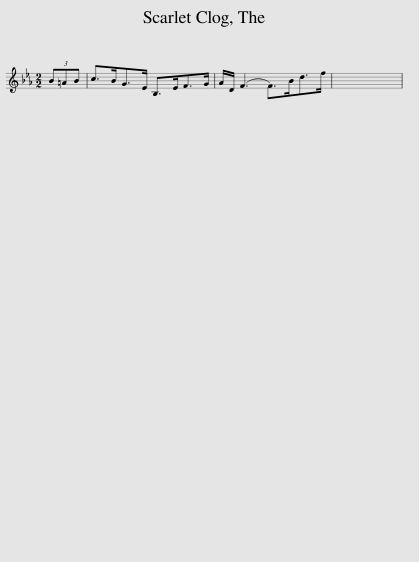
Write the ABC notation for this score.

X:1
L:1/8
M:2/2
I:linebreak $
K:Eb
V:1 treble
V:1
 (3B=AB | c>BG>E B,>EF>G | A/D/ (F3 F>)Bd>f | x8 | %4
